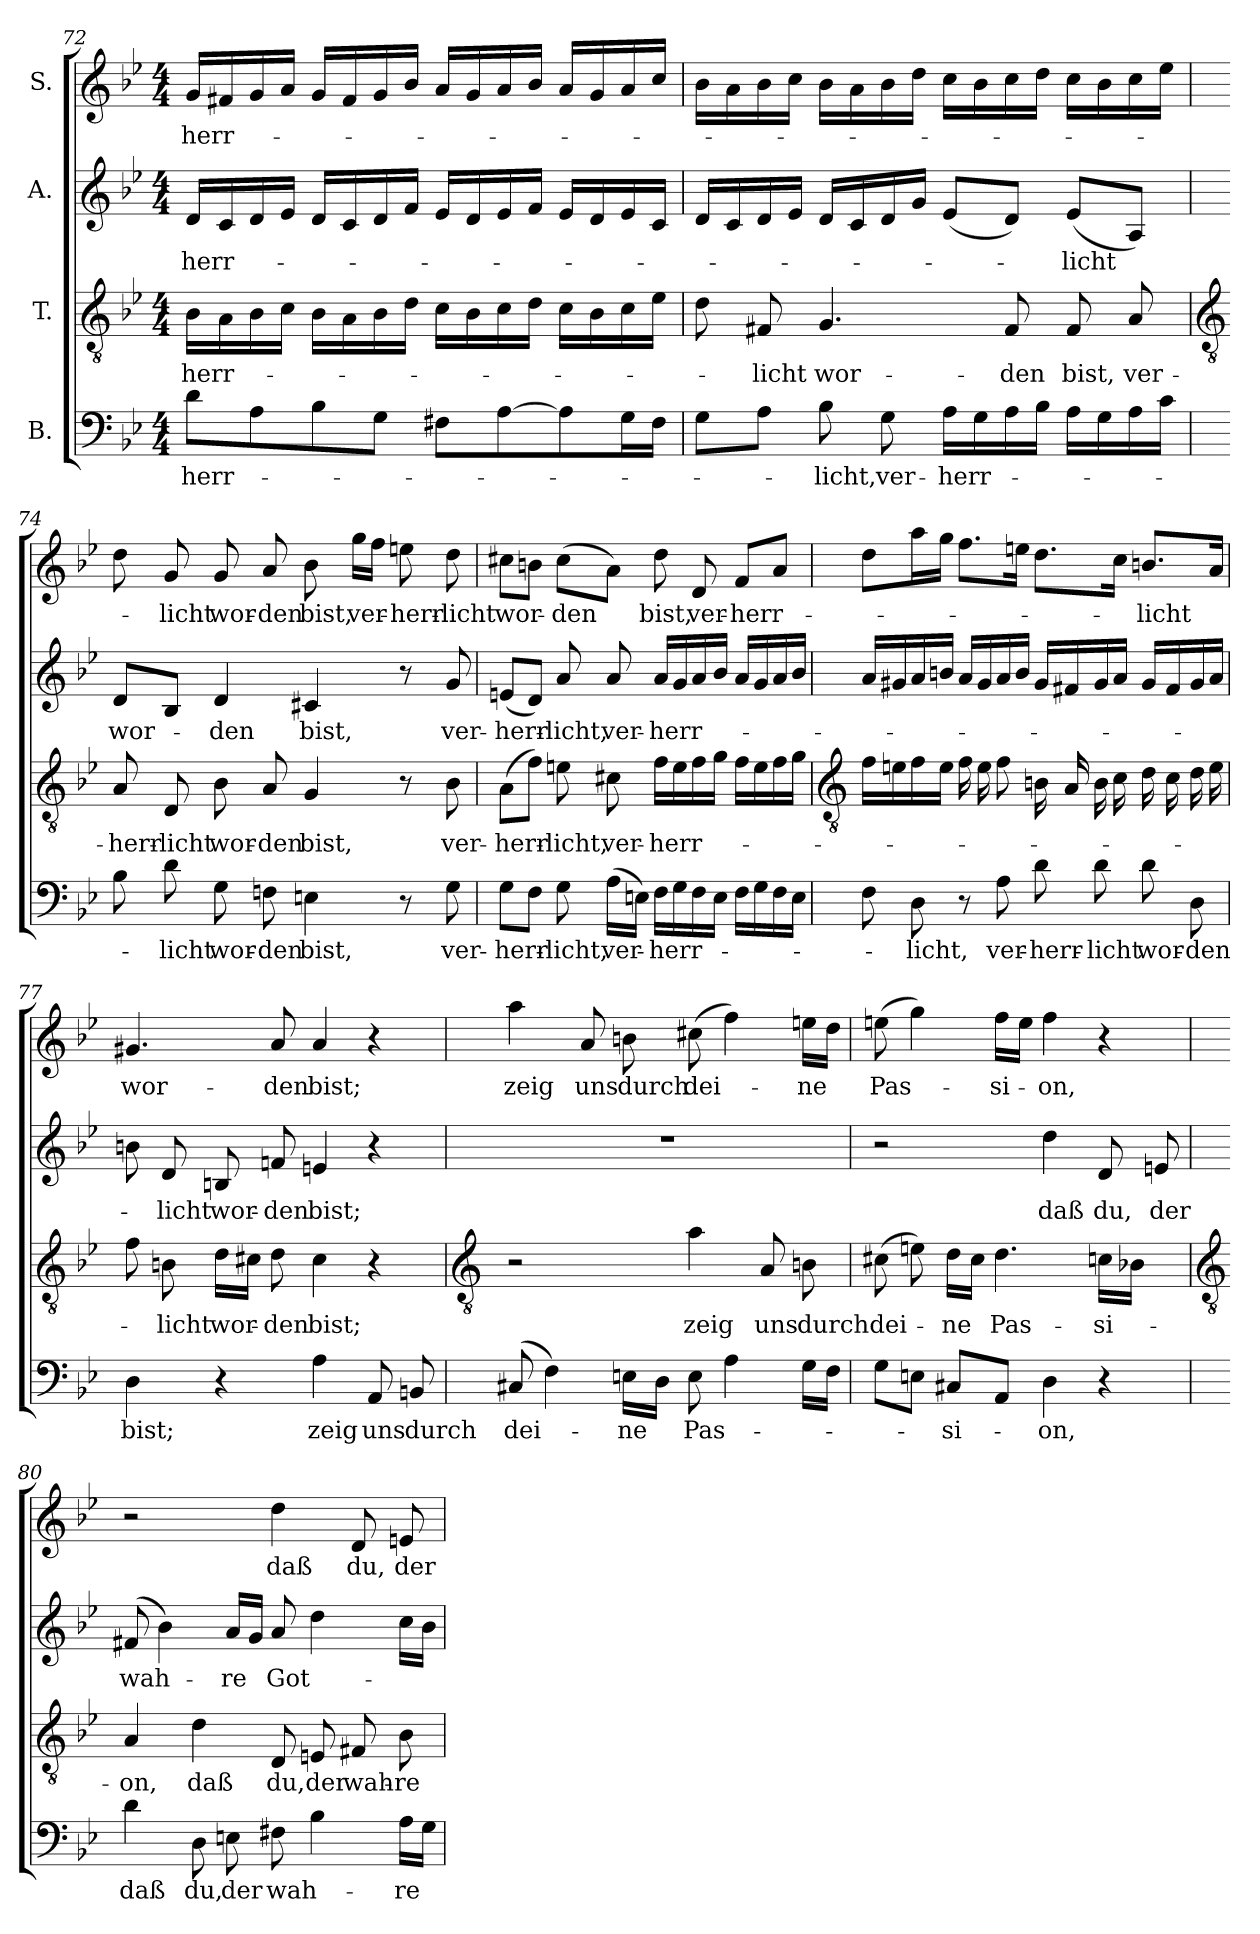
**kern	**text	**kern	**text	**kern	**text	**kern	**text
*part4	*part4	*part3	*part3	*part2	*part2	*part1	*part1
*staff4	*staff4	*staff3	*staff3	*staff2	*staff2	*staff1	*staff1
*I"B.	*	*I"T.	*	*I"A.	*	*I"S.	*
!!LO:LB:g=z
*clefF4	*	*clefGv2	*	*clefG2	*	*clefG2	*
*k[b-e-]	*	*k[b-e-]	*	*k[b-e-]	*	*k[b-e-]	*
*B-:	*	*B-:	*	*B-:	*	*B-:	*
*M4/4	*	*M4/4	*	*M4/4	*	*M4/4	*
=72	=72	=72	=72	=72	=72	=72	=72
!	!LO:LY:b	!	!LO:LY:b	!	!LO:LY:b	!	!LO:LY:b
8dL	-herr-	16B-LL	-herr-	16dLL	-herr-	16gLL	-herr-
.	.	16A	.	16c	.	16f#X	.
8A	.	16B-	.	16d	.	16g	.
.	.	16cJJ	.	16e-JJ	.	16aJJ	.
8B-	.	16B-LL	.	16dLL	.	16gLL	.
.	.	16A	.	16c	.	16f#	.
8GJ	.	16B-	.	16d	.	16g	.
.	.	16dJJ	.	16fJJ	.	16b-JJ	.
8F#XL	.	16cLL	.	16e-LL	.	16aLL	.
.	.	16B-	.	16d	.	16g	.
[8A	.	16c	.	16e-	.	16a	.
.	.	16dJJ	.	16fJJ	.	16b-JJ	.
8A]	.	16cLL	.	16e-LL	.	16aLL	.
.	.	16B-	.	16d	.	16g	.
16GL	.	16c	.	16e-	.	16a	.
16F#JJ	.	16e-JJ	.	16cJJ	.	16ccJJ	.
=73	=73	=73	=73	=73	=73	=73	=73
8GL	.	8d	.	16dLL	.	16b-LL	.
.	.	.	.	16c	.	16a	.
!	!	!	!LO:LY:b	!	!	!	!
8AJ	.	8F#X	-licht	16d	.	16b-	.
.	.	.	.	16e-JJ	.	16ccJJ	.
!	!LO:LY:b	!	!LO:LY:b	!	!	!	!
8B-	-licht,	4.G	wor-	16dLL	.	16b-LL	.
.	.	.	.	16c	.	16a	.
!	!LO:LY:b	!	!	!	!	!	!
8G	ver-	.	.	16d	.	16b-	.
.	.	.	.	16gJJ	.	16ddJJ	.
!	!LO:LY:b	!	!	!	!	!	!
16ALL	-herr-	.	.	(<8e-L	.	16ccLL	.
16G	.	.	.	.	.	16b-	.
!	!	!	!LO:LY:b	!	!	!	!
16A	.	8F#	-den	8dJ)	.	16cc	.
16B-JJ	.	.	.	.	.	16ddJJ	.
!	!	!	!LO:LY:b	!	!LO:LY:b	!	!
16ALL	.	8F#	bist,	(<8e-L	-licht	16ccLL	.
16G	.	.	.	.	.	16b-	.
!	!	!	!LO:LY:b	!	!	!	!
16A	.	8A	ver-	8AJ)	.	16cc	.
16cJJ	.	.	.	.	.	16ee-JJ	.
!!LO:LB:g=z
=74	=74	=74	=74	=74	=74	=74	=74
*	*	*clefGv2	*	*	*	*	*
!	!	!	!LO:LY:b	!	!LO:LY:b	!	!
8B-	.	8A	-herr-	8dL	wor-	8dd	.
!	!LO:LY:b	!	!LO:LY:b	!	!	!	!LO:LY:b
8d	-licht	8D	-licht	8B-J	.	8g	-licht
!	!LO:LY:b	!	!LO:LY:b	!	!LO:LY:b	!	!LO:LY:b
8G	wor-	8B-	wor-	4d	-den	8g	wor-
!	!LO:LY:b	!	!LO:LY:b	!	!	!	!LO:LY:b
8Fn	-den	8A	-den	.	.	8a	-den
!	!LO:LY:b	!	!LO:LY:b	!	!LO:LY:b	!	!LO:LY:b
4En	bist,	4G	bist,	4c#X	bist,	8b-	bist,
!	!	!	!	!	!	!	!LO:LY:b
.	.	.	.	.	.	16ggLL	ver-
.	.	.	.	.	.	16ffJJ	.
!	!	!	!	!	!	!	!LO:LY:b
8r	.	8r	.	8r	.	8een	-herr-
!	!LO:LY:b	!	!LO:LY:b	!	!LO:LY:b	!	!LO:LY:b
8G	ver-	8B-	ver-	8g	ver-	8dd	-licht
=75	=75	=75	=75	=75	=75	=75	=75
!	!LO:LY:b	!	!LO:LY:b	!	!LO:LY:b	!	!LO:LY:b
8GL	-herr-	(>8AL	-herr-	(<8enL	-herr-	8cc#XL	wor-
8FJ	.	8fJ)	.	8dJ)	.	8bnJ	.
!	!LO:LY:b	!	!LO:LY:b	!	!LO:LY:b	!	!LO:LY:b
8G	-licht,	8en	-licht,	8a	-licht,	(>8cc#L	-den
!	!LO:LY:b	!	!LO:LY:b	!	!LO:LY:b	!	!
(>16ALL	ver-	8c#X	ver-	8a	ver-	8aJ)	.
16EnJJ)	.	.	.	.	.	.	.
!	!LO:LY:b	!	!LO:LY:b	!	!LO:LY:b	!	!LO:LY:b
16FLL	-herr-	16fLL	-herr-	16aLL	-herr-	8dd	bist,
16G	.	16e	.	16g	.	.	.
!	!	!	!	!	!	!	!LO:LY:b
16F	.	16f	.	16a	.	8d	ver-
16EJJ	.	16gJJ	.	16b-JJ	.	.	.
!	!	!	!	!	!	!	!LO:LY:b
16FLL	.	16fLL	.	16aLL	.	8fL	-herr-
16G	.	16e	.	16g	.	.	.
16F	.	16f	.	16a	.	8aJ	.
16EJJ	.	16gJJ	.	16b-JJ	.	.	.
!!LO:LB:g=z
=76	=76	=76	=76	=76	=76	=76	=76
*	*	*clefGv2	*	*	*	*	*
8F	.	16fLL	.	16aLL	.	8ddL	.
.	.	16en	.	16g#X	.	.	.
!	!LO:LY:b	!	!	!	!	!	!
8D	-licht,	16f	.	16a	.	16aaL	.
.	.	16eJJ	.	16bnJJ	.	16ggJJ	.
8r	.	16fLL	.	16aLL	.	8.ffL	.
.	.	16e	.	16g#	.	.	.
!	!LO:LY:b	!	!	!	!	!	!
8A	ver-	8fJ	.	16a	.	.	.
.	.	.	.	16bJJ	.	16eenJ	.
!	!LO:LY:b	!	!	!	!	!	!
8d	-herr-	16BnLL	.	16g#LL	.	8.ddL	.
.	.	16A	.	16f#X	.	.	.
!	!LO:LY:b	!	!	!	!	!	!
8d	-licht	16B	.	16g#	.	.	.
.	.	16cJJ	.	16aJJ	.	16ccJ	.
!	!LO:LY:b	!	!	!	!	!	!LO:LY:b
8d	wor-	16dLL	.	16g#LL	.	8.bnL	-licht
.	.	16c	.	16f#	.	.	.
!	!LO:LY:b	!	!	!	!	!	!
8D	-den	16d	.	16g#	.	.	.
.	.	16eJJ	.	16aJJ	.	16aJ	.
=77	=77	=77	=77	=77	=77	=77	=77
!	!LO:LY:b	!	!	!	!	!	!LO:LY:b
4D	bist;	8f	.	8bn	.	4.g#X	wor-
!	!	!	!LO:LY:b	!	!LO:LY:b	!	!
.	.	8Bn	-licht	8d	-licht	.	.
!	!	!	!LO:LY:b	!	!LO:LY:b	!	!
4r	.	16dLL	wor-	8Bn	wor-	.	.
.	.	16c#XJJ	.	.	.	.	.
!	!	!	!LO:LY:b	!	!LO:LY:b	!	!LO:LY:b
.	.	8d	-den	8fn	-den	8a	-den
!	!LO:LY:b	!	!LO:LY:b	!	!LO:LY:b	!	!LO:LY:b
4A	zeig	4c#	bist;	4en	bist;	4a	bist;
!	!LO:LY:b	!	!	!	!	!	!
8AA	uns	4r	.	4r	.	4r	.
!	!LO:LY:b	!	!	!	!	!	!
8BBn	durch	.	.	.	.	.	.
!!LO:LB:g=z
=78	=78	=78	=78	=78	=78	=78	=78
*	*	*clefGv2	*	*	*	*	*
!	!LO:LY:b	!	!	!	!	!	!LO:LY:b
(>8C#X	dei-	2r	.	1r	.	4aa	zeig
4F)	.	.	.	.	.	.	.
!	!	!	!	!	!	!	!LO:LY:b
.	.	.	.	.	.	8a	uns
!	!LO:LY:b	!	!	!	!	!	!LO:LY:b
16EnLL	-ne	.	.	.	.	8bn	durch
16DJJ	.	.	.	.	.	.	.
!	!LO:LY:b	!	!LO:LY:b	!	!	!	!LO:LY:b
8E	Pas-	4a	zeig	.	.	(>8cc#X	dei-
4A	.	.	.	.	.	4ff)	.
!	!	!	!LO:LY:b	!	!	!	!
.	.	8A	uns	.	.	.	.
!	!	!	!LO:LY:b	!	!	!	!LO:LY:b
16GLL	.	8Bn	durch	.	.	16eenLL	-ne
16FJJ	.	.	.	.	.	16ddJJ	.
=79	=79	=79	=79	=79	=79	=79	=79
!	!	!	!LO:LY:b	!	!	!	!LO:LY:b
8GL	.	(>8c#X	dei-	2r	.	(>8een	Pas-
8EnJ	.	8en)	.	.	.	4gg)	.
!	!LO:LY:b	!	!LO:LY:b	!	!	!	!
8C#XL	-si-	16dLL	-ne	.	.	.	.
.	.	16c#JJ	.	.	.	.	.
!	!	!	!LO:LY:b	!	!	!	!LO:LY:b
8AAJ	.	4.d	Pas-	.	.	16ffLL	-si-
.	.	.	.	.	.	16eeJJ	.
!	!LO:LY:b	!	!	!	!LO:LY:b	!	!LO:LY:b
4D	-on,	.	.	4dd	daß	4ff	-on,
!	!	!	!LO:LY:b	!	!LO:LY:b	!	!
4r	.	16cnLL	-si-	8d	du,	4r	.
.	.	16B-XJJ	.	.	.	.	.
!	!	!	!	!	!LO:LY:b	!	!
.	.	8ryy	.	8en	der	.	.
!!LO:LB:g=z
=80	=80	=80	=80	=80	=80	=80	=80
*	*	*clefGv2	*	*	*	*	*
!	!LO:LY:b	!	!LO:LY:b	!	!LO:LY:b	!	!
4d	daß	4A	-on,	(>8f#X	wah-	2r	.
.	.	.	.	4b-)	.	.	.
!	!LO:LY:b	!	!LO:LY:b	!	!	!	!
8D	du,	4d	daß	.	.	.	.
!	!LO:LY:b	!	!	!	!LO:LY:b	!	!
8En	der	.	.	16aLL	-re	.	.
.	.	.	.	16gJJ	.	.	.
!	!LO:LY:b	!	!LO:LY:b	!	!LO:LY:b	!	!LO:LY:b
8F#X	wah-	8D	du,	8a	Got-	4dd	daß
!	!	!	!LO:LY:b	!	!	!	!
4B-	.	8En	der	4dd	.	.	.
!	!	!	!LO:LY:b	!	!	!	!LO:LY:b
.	.	8F#X	wah-	.	.	8d	du,
!	!LO:LY:b	!	!LO:LY:b	!	!	!	!LO:LY:b
16ALL	-re	8B-	-re	16ccLL	.	8en	der
16GJJ	.	.	.	16b-JJ	.	.	.
=	=	=	=	=	=	=	=
*-	*-	*-	*-	*-	*-	*-	*-
